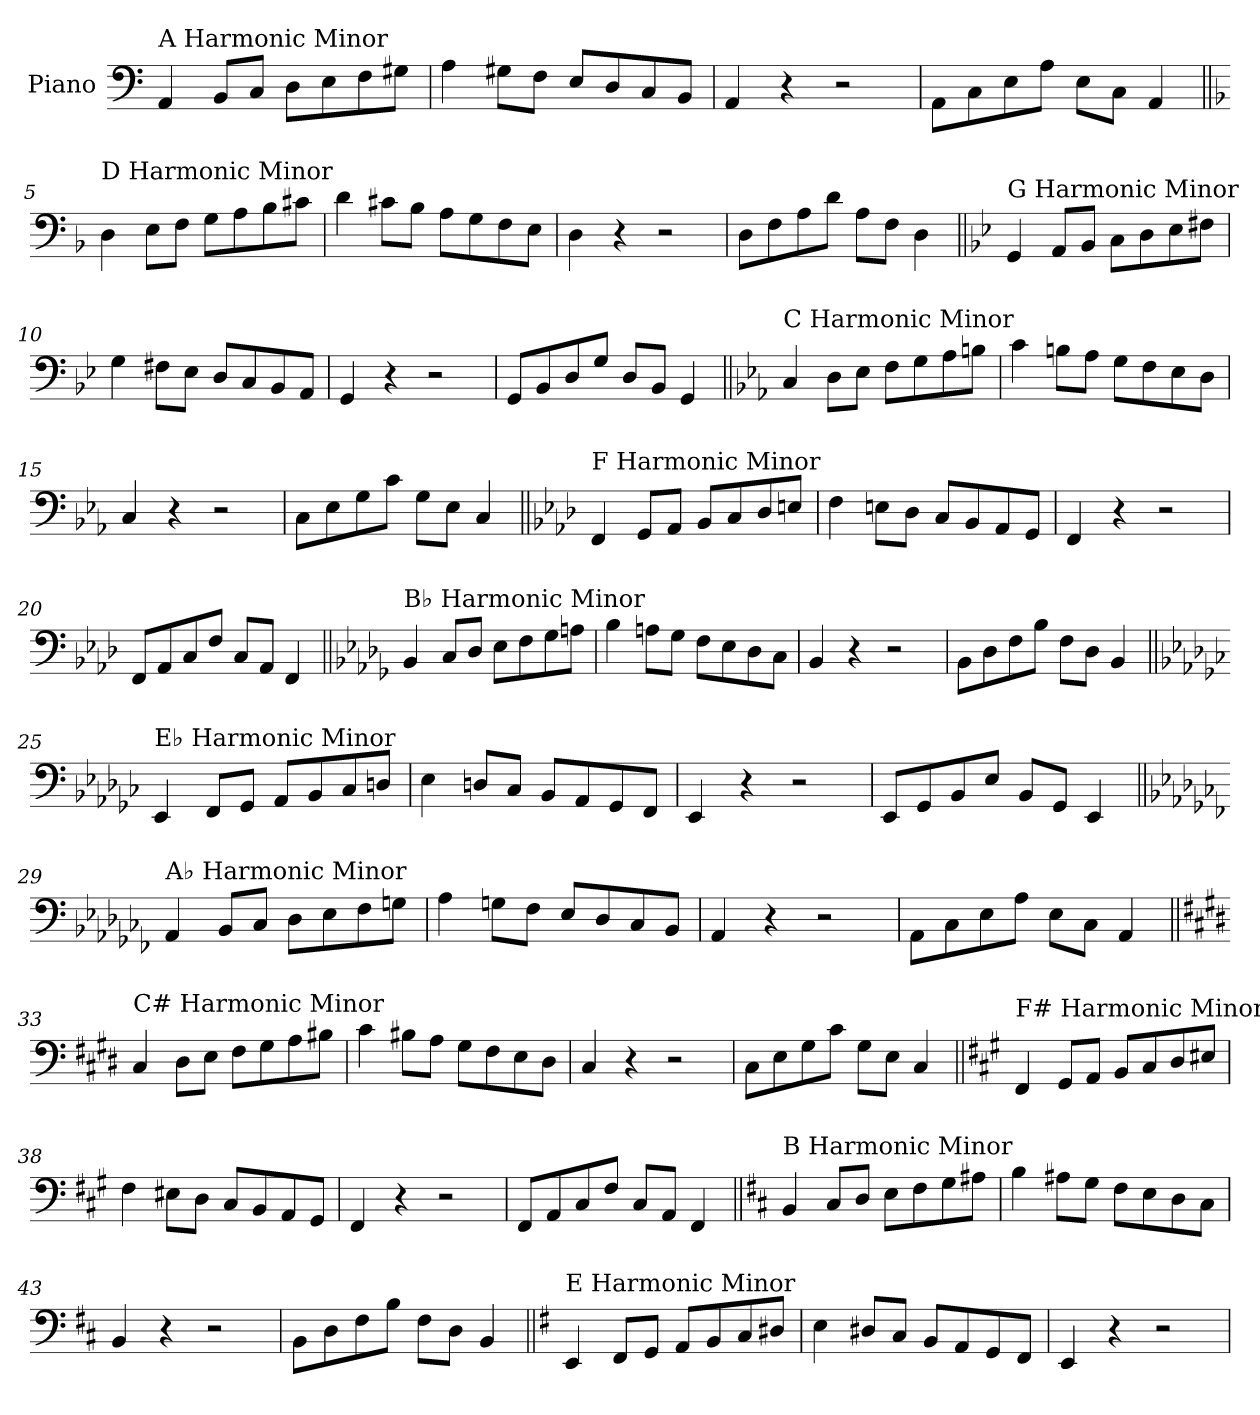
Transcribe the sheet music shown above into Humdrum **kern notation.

**kern
*part1
*staff1
*I"Piano
*I'Pno.
*clefF4
*k[]
=1
!LO:TX:a:t=A Harmonic Minor
4AA/
8BB/L
8C/J
8D\L
8E\
8F\
8G#X\J
=2
4A\
8G#X\L
8F\J
8E/L
8D/
8C/
8BB/J
=3
4AA/
4r
2r
=4
8AA\L
8C\
8E\
8A\J
8E\L
8C\J
4AA/
!!LO:LB:g=z
=5||
*k[b-]
!LO:TX:a:t=D Harmonic Minor
4D\
8E\L
8F\J
8G\L
8A\
8B-\
8c#X\J
=6
4d\
8c#X\L
8B-\J
8A\L
8G\
8F\
8E\J
=7
4D\
4r
2r
=8
8D\L
8F\
8A\
8d\J
8A\L
8F\J
4D\
!!LO:LB:g=z
=9||
*k[b-e-]
!LO:TX:a:t=G Harmonic Minor
4GG/
8AA/L
8BB-/J
8C\L
8D\
8E-\
8F#X\J
=10
4G\
8F#X\L
8E-\J
8D/L
8C/
8BB-/
8AA/J
=11
4GG/
4r
2r
=12
8GG/L
8BB-/
8D/
8G/J
8D/L
8BB-/J
4GG/
!!LO:LB:g=z
=13||
*k[b-e-a-]
!LO:TX:a:t=C Harmonic Minor
4C/
8D\L
8E-\J
8F\L
8G\
8A-\
8Bn\J
=14
4c\
8Bn\L
8A-\J
8G\L
8F\
8E-\
8D\J
=15
4C/
4r
2r
=16
8C\L
8E-\
8G\
8c\J
8G\L
8E-\J
4C/
!!LO:LB:g=z
=17||
*k[b-e-a-d-]
!LO:TX:a:t=F Harmonic Minor
4FF/
8GG/L
8AA-/J
8BB-/L
8C/
8D-/
8En/J
=18
4F\
8En\L
8D-\J
8C/L
8BB-/
8AA-/
8GG/J
=19
4FF/
4r
2r
=20
8FF/L
8AA-/
8C/
8F/J
8C/L
8AA-/J
4FF/
!!LO:LB:g=z
=21||
*k[b-e-a-d-g-]
!LO:TX:a:t=B♭ Harmonic Minor
4BB-/
8C/L
8D-/J
8E-\L
8F\
8G-\
8An\J
=22
4B-\
8An\L
8G-\J
8F\L
8E-\
8D-\
8C\J
=23
4BB-/
4r
2r
=24
8BB-\L
8D-\
8F\
8B-\J
8F\L
8D-\J
4BB-/
!!LO:LB:g=z
=25||
*k[b-e-a-d-g-c-]
!LO:TX:a:t=E♭ Harmonic Minor
4EE-/
8FF/L
8GG-/J
8AA-/L
8BB-/
8C-/
8Dn/J
=26
4E-\
8Dn/L
8C-/J
8BB-/L
8AA-/
8GG-/
8FF/J
=27
4EE-/
4r
2r
=28
8EE-/L
8GG-/
8BB-/
8E-/J
8BB-/L
8GG-/J
4EE-/
!!LO:LB:g=z
=29||
*k[b-e-a-d-g-c-f-]
!LO:TX:a:t=A♭ Harmonic Minor
4AA-/
8BB-/L
8C-/J
8D-\L
8E-\
8F-\
8Gn\J
=30
4A-\
8Gn\L
8F-\J
8E-/L
8D-/
8C-/
8BB-/J
=31
4AA-/
4r
2r
=32
8AA-\L
8C-\
8E-\
8A-\J
8E-\L
8C-\J
4AA-/
!!LO:LB:g=z
=33||
*k[f#c#g#d#]
!LO:TX:a:t=C# Harmonic Minor
4C#/
8D#\L
8E\J
8F#\L
8G#\
8A\
8B#X\J
=34
4c#\
8B#X\L
8A\J
8G#\L
8F#\
8E\
8D#\J
=35
4C#/
4r
2r
=36
8C#\L
8E\
8G#\
8c#\J
8G#\L
8E\J
4C#/
!!LO:LB:g=z
=37||
*k[f#c#g#]
!LO:TX:a:t=F# Harmonic Minor
4FF#/
8GG#/L
8AA/J
8BB/L
8C#/
8D/
8E#X/J
=38
4F#\
8E#X\L
8D\J
8C#/L
8BB/
8AA/
8GG#/J
=39
4FF#/
4r
2r
=40
8FF#/L
8AA/
8C#/
8F#/J
8C#/L
8AA/J
4FF#/
!!LO:LB:g=z
=41||
*k[f#c#]
!LO:TX:a:t=B Harmonic Minor
4BB/
8C#/L
8D/J
8E\L
8F#\
8G\
8A#X\J
=42
4B\
8A#X\L
8G\J
8F#\L
8E\
8D\
8C#\J
=43
4BB/
4r
2r
=44
8BB\L
8D\
8F#\
8B\J
8F#\L
8D\J
4BB/
!!LO:LB:g=z
=45||
*k[f#]
!LO:TX:a:t=E Harmonic Minor
4EE/
8FF#/L
8GG/J
8AA/L
8BB/
8C/
8D#X/J
=46
4E\
8D#X/L
8C/J
8BB/L
8AA/
8GG/
8FF#/J
=47
4EE/
4r
2r
=
*-
